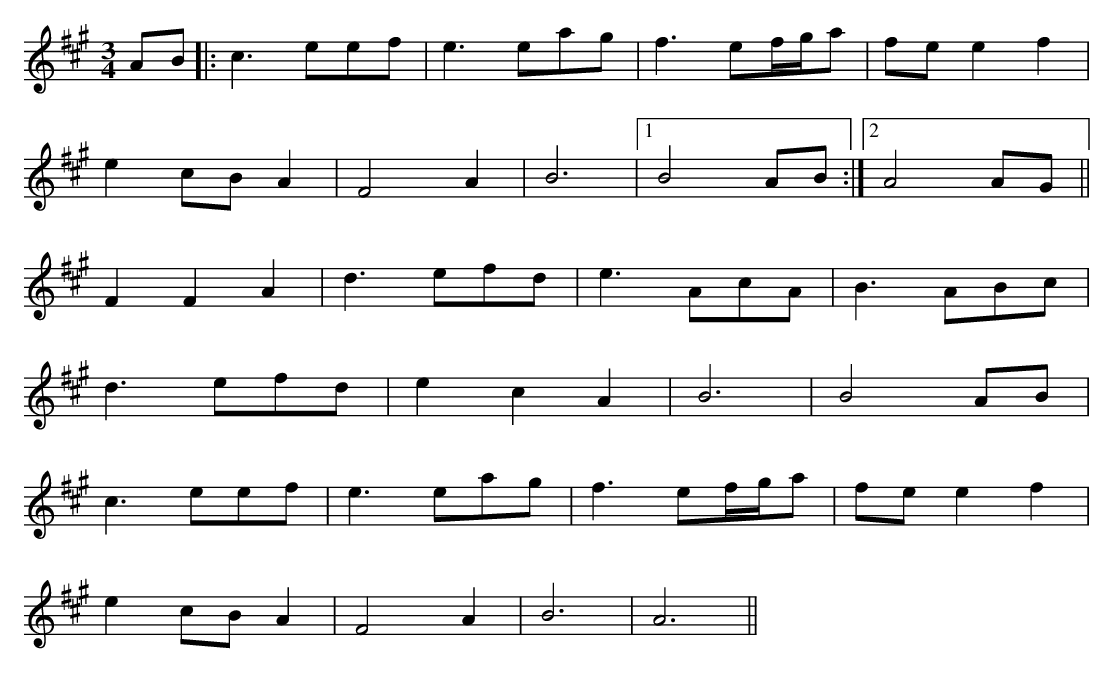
X:1
M:3/4
K:A
AB|:c3 eef|e3 eag|f3 ef/g/a|fe e2 f2|
e2cBA2|F4A2|B6|1 B4AB:|2 A4 AG||
F2F2A2|d3 efd|e3 AcA|B3 ABc|
d3 efd|e2c2A2|B6|B4AB|
c3 eef|e3 eag|f3 ef/g/a|fe e2 f2|
e2cBA2|F4A2|B6|A6||
